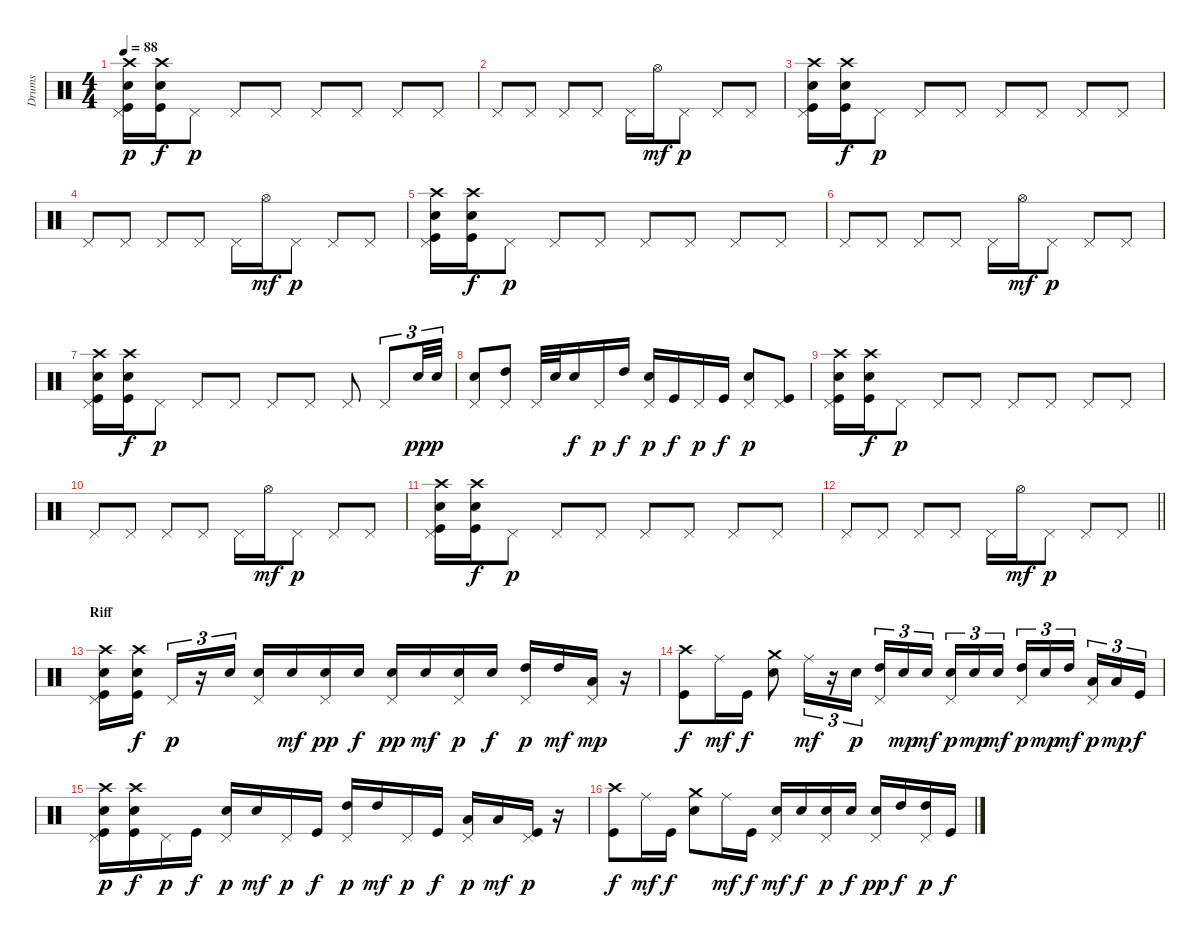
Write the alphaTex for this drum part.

\track ("Drums" "Drums") {instrument percussion}
\staff {score}
\articulation defaults
\ts (4 4)
\tempo 88
\clef neutral
\ks c
("Crash high (hit)" "Pedal Hi-Hat (hit)" "Snare (hit) 2" "Kick (hit)").16{dy p} ("Crash high (hit)" "Snare (hit) 2" "Kick (hit)").16{dy f} "Pedal Hi-Hat (hit)".8{dy p} "Pedal Hi-Hat (hit)".8 "Pedal Hi-Hat (hit)".8 "Pedal Hi-Hat (hit)".8 "Pedal Hi-Hat (hit)".8 "Pedal Hi-Hat (hit)".8 "Pedal Hi-Hat (hit)".8 |
"Pedal Hi-Hat (hit)".8 "Pedal Hi-Hat (hit)".8 "Pedal Hi-Hat (hit)".8 "Pedal Hi-Hat (hit)".8 "Pedal Hi-Hat (hit)".16 "Hi-Hat (open)".16{dy mf} "Pedal Hi-Hat (hit)".8{dy p} "Pedal Hi-Hat (hit)".8 "Pedal Hi-Hat (hit)".8 |
("Crash high (hit)" "Pedal Hi-Hat (hit)" "Snare (hit) 2" "Kick (hit)").16 ("Crash high (hit)" "Snare (hit) 2" "Kick (hit)").16{dy f} "Pedal Hi-Hat (hit)".8{dy p} "Pedal Hi-Hat (hit)".8 "Pedal Hi-Hat (hit)".8 "Pedal Hi-Hat (hit)".8 "Pedal Hi-Hat (hit)".8 "Pedal Hi-Hat (hit)".8 "Pedal Hi-Hat (hit)".8 |
"Pedal Hi-Hat (hit)".8 "Pedal Hi-Hat (hit)".8 "Pedal Hi-Hat (hit)".8 "Pedal Hi-Hat (hit)".8 "Pedal Hi-Hat (hit)".16 "Hi-Hat (open)".16{dy mf} "Pedal Hi-Hat (hit)".8{dy p} "Pedal Hi-Hat (hit)".8 "Pedal Hi-Hat (hit)".8 |
("Crash high (hit)" "Pedal Hi-Hat (hit)" "Snare (hit) 2" "Kick (hit)").16 ("Crash high (hit)" "Snare (hit) 2" "Kick (hit)").16{dy f} "Pedal Hi-Hat (hit)".8{dy p} "Pedal Hi-Hat (hit)".8 "Pedal Hi-Hat (hit)".8 "Pedal Hi-Hat (hit)".8 "Pedal Hi-Hat (hit)".8 "Pedal Hi-Hat (hit)".8 "Pedal Hi-Hat (hit)".8 |
"Pedal Hi-Hat (hit)".8 "Pedal Hi-Hat (hit)".8 "Pedal Hi-Hat (hit)".8 "Pedal Hi-Hat (hit)".8 "Pedal Hi-Hat (hit)".16 "Hi-Hat (open)".16{dy mf} "Pedal Hi-Hat (hit)".8{dy p} "Pedal Hi-Hat (hit)".8 "Pedal Hi-Hat (hit)".8 |
("Crash high (hit)" "Pedal Hi-Hat (hit)" "Snare (hit) 2" "Kick (hit)").16 ("Crash high (hit)" "Snare (hit) 2" "Kick (hit)").16{dy f} "Pedal Hi-Hat (hit)".8{dy p} "Pedal Hi-Hat (hit)".8 "Pedal Hi-Hat (hit)".8 "Pedal Hi-Hat (hit)".8 "Pedal Hi-Hat (hit)".8 "Pedal Hi-Hat (hit)".8 "Pedal Hi-Hat (hit)".8{tu (3 2)} "Snare (hit) 2".32{tu (3 2) dy pp} "Snare (hit) 2".32{tu (3 2) dy p} |
("Pedal Hi-Hat (hit)" "Snare (hit) 2").8 ("Pedal Hi-Hat (hit)" "High Tom (hit)").8 "Pedal Hi-Hat (hit)".32 "Snare (hit) 2".32 "Snare (hit) 2".16{dy f} "Pedal Hi-Hat (hit)".16{dy p} "High Tom (hit)".16{dy f} ("Pedal Hi-Hat (hit)" "Snare (hit) 2").16{dy p} "Kick (hit)".16{dy f} "Pedal Hi-Hat (hit)".16{dy p} "Kick (hit)".16{dy f} ("Pedal Hi-Hat (hit)" "Snare (hit) 2").8{dy p} ("Pedal Hi-Hat (hit)" "Kick (hit)").8 |
("Crash high (hit)" "Pedal Hi-Hat (hit)" "Snare (hit) 2" "Kick (hit)").16 ("Crash high (hit)" "Snare (hit) 2" "Kick (hit)").16{dy f} "Pedal Hi-Hat (hit)".8{dy p} "Pedal Hi-Hat (hit)".8 "Pedal Hi-Hat (hit)".8 "Pedal Hi-Hat (hit)".8 "Pedal Hi-Hat (hit)".8 "Pedal Hi-Hat (hit)".8 "Pedal Hi-Hat (hit)".8 |
"Pedal Hi-Hat (hit)".8 "Pedal Hi-Hat (hit)".8 "Pedal Hi-Hat (hit)".8 "Pedal Hi-Hat (hit)".8 "Pedal Hi-Hat (hit)".16 "Hi-Hat (open)".16{dy mf} "Pedal Hi-Hat (hit)".8{dy p} "Pedal Hi-Hat (hit)".8 "Pedal Hi-Hat (hit)".8 |
("Crash high (hit)" "Pedal Hi-Hat (hit)" "Snare (hit) 2" "Kick (hit)").16 ("Crash high (hit)" "Snare (hit) 2" "Kick (hit)").16{dy f} "Pedal Hi-Hat (hit)".8{dy p} "Pedal Hi-Hat (hit)".8 "Pedal Hi-Hat (hit)".8 "Pedal Hi-Hat (hit)".8 "Pedal Hi-Hat (hit)".8 "Pedal Hi-Hat (hit)".8 "Pedal Hi-Hat (hit)".8 |
\barLineRight lightlight "Pedal Hi-Hat (hit)".8 "Pedal Hi-Hat (hit)".8 "Pedal Hi-Hat (hit)".8 "Pedal Hi-Hat (hit)".8 "Pedal Hi-Hat (hit)".16 "Hi-Hat (open)".16{dy mf} "Pedal Hi-Hat (hit)".8{dy p} "Pedal Hi-Hat (hit)".8 "Pedal Hi-Hat (hit)".8
|
\section ("" "Riff")
("Crash high (hit)" "Pedal Hi-Hat (hit)" "Snare (hit) 2" "Kick (hit)").16 ("Crash high (hit)" "Snare (hit) 2" "Kick (hit)").16{dy f beam splitsecondary} "Pedal Hi-Hat (hit)".16{tu (3 2) dy p} r.16{tu (3 2)} "Snare (hit) 2".16{tu (3 2)} ("Pedal Hi-Hat (hit)" "Snare (hit) 2").16 "Snare (hit) 2".16{dy mf} ("Pedal Hi-Hat (hit)" "Snare (hit) 2").16{dy pp} "Snare (hit) 2".16{dy f} ("Pedal Hi-Hat (hit)" "Snare (hit) 2").16{dy pp} "Snare (hit) 2".16{dy mf} ("Pedal Hi-Hat (hit)" "Snare (hit) 2").16{dy p} "Snare (hit) 2".16{dy f} ("Pedal Hi-Hat (hit)" "High Tom (hit)").16{dy p} "High Tom (hit)".16{dy mf} ("Pedal Hi-Hat (hit)" "Low Tom (hit)").16{dy mp} r.16 |
("Crash high (hit)" "Kick (hit)").8{dy f} "Ride (middle)".16{dy mf} "Kick (hit)".16{dy f} ("Crash medium (hit)" "Snare (hit) 2").8 "Ride (middle)".16{tu (3 2) dy mf} r.16{tu (3 2)} "Snare (hit) 2".16{tu (3 2) dy p} ("Pedal Hi-Hat (hit)" "High Tom (hit)").16{tu (3 2)} "Snare (hit) 2".16{tu (3 2) dy mp} "Snare (hit) 2".16{tu (3 2) dy mf beam splitsecondary} ("Pedal Hi-Hat (hit)" "Snare (hit) 2").16{tu (3 2) dy p} "Snare (hit) 2".16{tu (3 2) dy mp} "Snare (hit) 2".16{tu (3 2) dy mf} ("Pedal Hi-Hat (hit)" "High Tom (hit)").16{tu (3 2) dy p} "Snare (hit) 2".16{tu (3 2) dy mp} "High Tom (hit)".16{tu (3 2) dy mf beam splitsecondary} ("Pedal Hi-Hat (hit)" "Low Tom (hit)").16{tu (3 2) dy p} "Low Tom (hit)".16{tu (3 2) dy mp} "Kick (hit)".16{tu (3 2) dy f} |
("Crash high (hit)" "Pedal Hi-Hat (hit)" "Snare (hit) 2" "Kick (hit)").16{dy p} ("Crash high (hit)" "Snare (hit) 2" "Kick (hit)").16{dy f} "Pedal Hi-Hat (hit)".16{dy p} "Kick (hit)".16{dy f} ("Pedal Hi-Hat (hit)" "Snare (hit) 2").16{dy p} "Snare (hit) 2".16{dy mf} "Pedal Hi-Hat (hit)".16{dy p} "Kick (hit)".16{dy f} ("Pedal Hi-Hat (hit)" "High Tom (hit)").16{dy p} "High Tom (hit)".16{dy mf} "Pedal Hi-Hat (hit)".16{dy p} "Kick (hit)".16{dy f} ("Pedal Hi-Hat (hit)" "Low Tom (hit)").16{dy p} "Low Tom (hit)".16{dy mf} ("Pedal Hi-Hat (hit)" "Kick (hit)").16{dy p} r.16 |
("Crash high (hit)" "Kick (hit)").8{dy f} "Ride (middle)".16{dy mf} "Kick (hit)".16{dy f} ("Crash medium (hit)" "Snare (hit) 2").8 "Ride (middle)".16{dy mf} "Kick (hit)".16{dy f} ("Pedal Hi-Hat (hit)" "Snare (hit) 2").16{dy mf} "Snare (hit) 2".16{dy f} ("Pedal Hi-Hat (hit)" "Snare (hit) 2").16{dy p} "Snare (hit) 2".16{dy f} ("Pedal Hi-Hat (hit)" "Snare (hit) 2").16{dy pp} "High Tom (hit)".16{dy f} ("Pedal Hi-Hat (hit)" "High Tom (hit)").16{dy p} "Kick (hit)".16{dy f}
